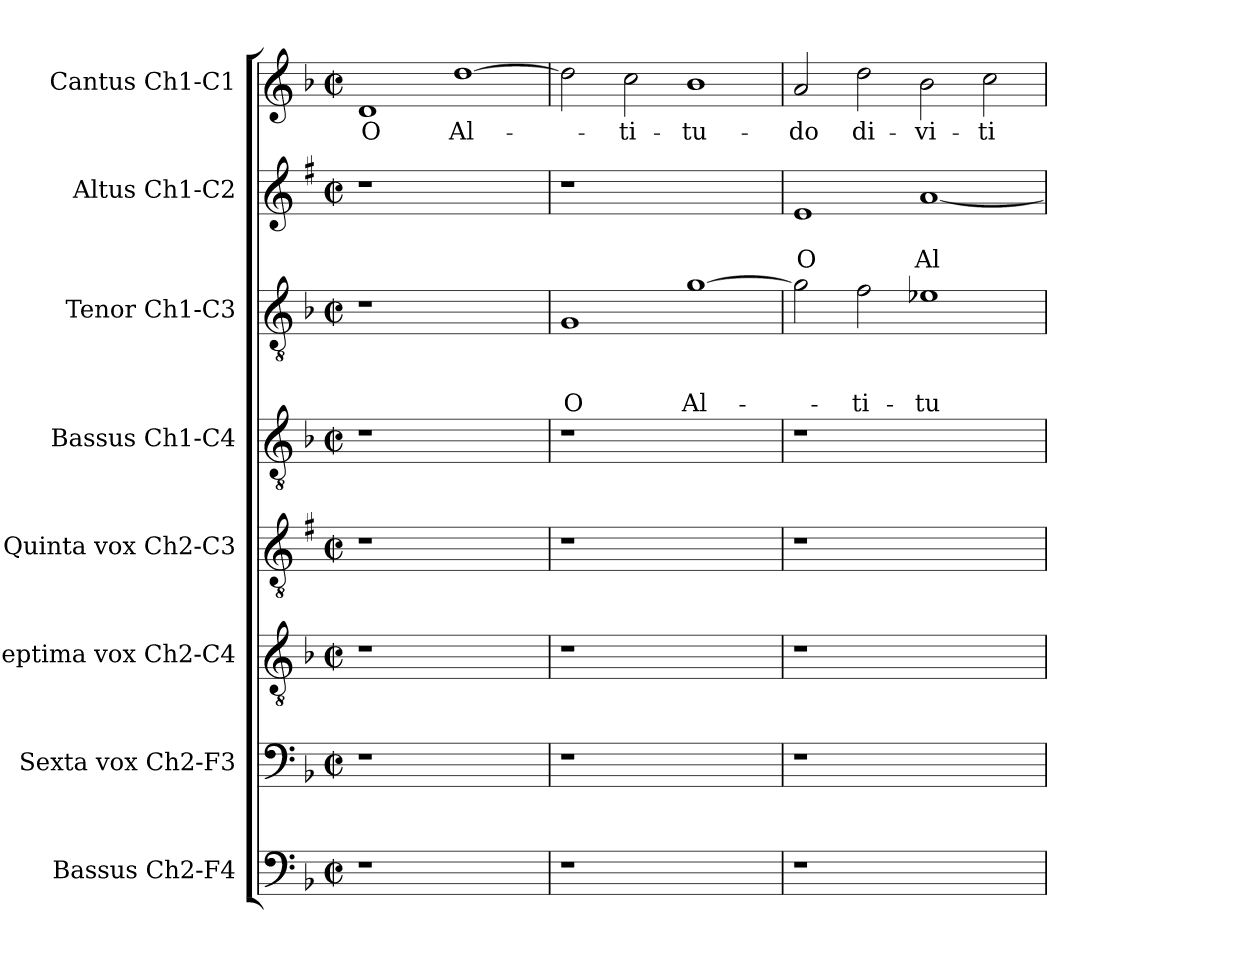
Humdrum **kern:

**kern	**kern	**kern	**kern	**kern	**kern	**text	**text	**text	**kern	**text	**text	**kern	**text
*part8	*part7	*part6	*part5	*part4	*part3	*part3	*part3	*part3	*part2	*part2	*part2	*part1	*part1
*staff8	*staff7	*staff6	*staff5	*staff4	*staff3	*staff3	*staff3	*staff3	*staff2	*staff2	*staff2	*staff1	*staff1
*I"Bassus Ch2-F4	*I"Sexta vox Ch2-F3	*I"Septima vox Ch2-C4	*I"Quinta vox Ch2-C3	*I"Bassus Ch1-C4	*I"Tenor Ch1-C3	*	*	*	*I"Altus Ch1-C2	*	*	*I"Cantus Ch1-C1	*
*I'B	*	*	*I'C2	*	*I'T	*	*	*	*I'A	*	*	*I'C	*
*clefF4	*clefF4	*clefGv2	*clefGv2	*clefGv2	*clefGv2	*	*	*	*clefG2	*	*	*clefG2	*
*	*	*	*ITrd1c2	*	*	*	*	*	*ITrd1c2	*	*	*	*
*k[b-]	*k[b-]	*k[b-]	*k[b-]	*k[b-]	*k[b-]	*	*	*	*k[b-]	*	*	*k[b-]	*
*F:	*F:	*F:	*F:	*F:	*F:	*	*	*	*F:	*	*	*F:	*
*M2/2	*M2/2	*M2/2	*M2/2	*M2/2	*M2/2	*	*	*	*M2/2	*	*	*M2/2	*
*met(c|)	*met(c|)	*met(c|)	*met(c|)	*met(c|)	*met(c|)	*	*	*	*met(c|)	*	*	*met(c|)	*
=1	=1	=1	=1	=1	=1	=1	=1	=1	=1	=1	=1	=1	=1
!	!	!	!	!	!	!	!	!	!	!	!	!	!LO:LY:b
1r	1r	1r	1r	1r	1r	.	.	.	1r	.	.	1d	O
!	!	!	!	!	!	!	!	!	!	!	!	!	!LO:LY:b
1ryy	1ryy	1ryy	1ryy	1ryy	1ryy	.	.	.	1ryy	.	.	[1dd	Al-
=2	=2	=2	=2	=2	=2	=2	=2	=2	=2	=2	=2	=2	=2
!	!	!	!	!	!	!	!	!LO:LY:b	!	!	!	!	!
1r	1r	1r	1r	1r	1G	.	.	O	1r	.	.	2dd\]	.
!	!	!	!	!	!	!	!	!	!	!	!	!	!LO:LY:b
.	.	.	.	.	.	.	.	.	.	.	.	2cc\	-ti-
!	!	!	!	!	!	!	!	!LO:LY:b	!	!	!	!	!LO:LY:b
1ryy	1ryy	1ryy	1ryy	1ryy	[1g	.	.	Al-	1ryy	.	.	1b-	-tu-
=3	=3	=3	=3	=3	=3	=3	=3	=3	=3	=3	=3	=3	=3
!	!	!	!	!	!	!	!	!	!	!	!LO:LY:b	!	!LO:LY:b
1r	1r	1r	1r	1r	2g\]	.	.	.	1d	.	O	2a/	-do
!	!	!	!	!	!	!	!	!LO:LY:b	!	!	!	!	!LO:LY:b
.	.	.	.	.	2f\	.	.	-ti-	.	.	.	2dd\	di-
!	!	!	!	!	!	!	!	!LO:LY:b	!	!	!LO:LY:b	!	!LO:LY:b
1ryy	1ryy	1ryy	1ryy	1ryy	1e-X	.	.	-tu-	[1g	.	Al-	2b-\	-vi-
!	!	!	!	!	!	!	!	!	!	!	!	!	!LO:LY:b
.	.	.	.	.	.	.	.	.	.	.	.	2cc\	-ti-
=	=	=	=	=	=	=	=	=	=	=	=	=	=
*-	*-	*-	*-	*-	*-	*-	*-	*-	*-	*-	*-	*-	*-
